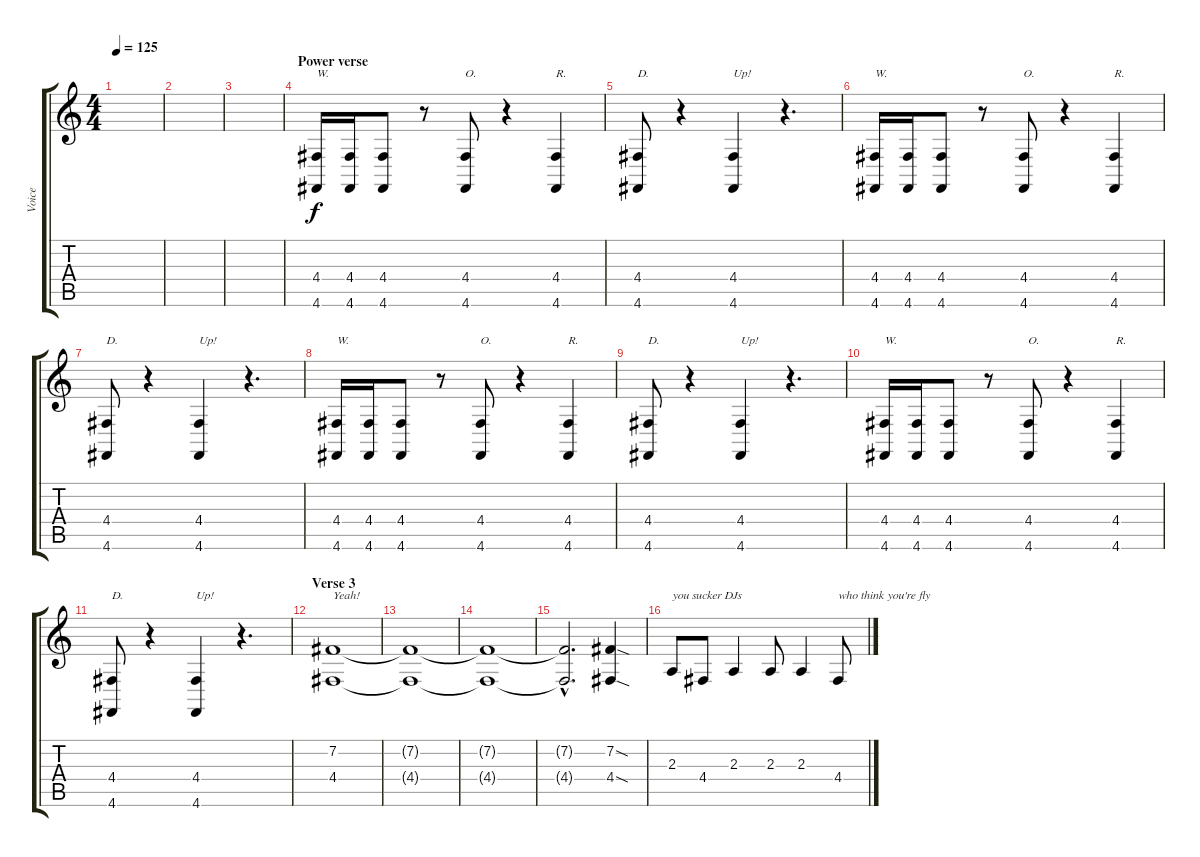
\track ("Voice" "Voice") {instrument lead2sawtooth}
\staff {score tabs}
\tuning (E4 B3 G3 D3 A2 D2) {hide}
\ts (4 4)
\tempo 125
\clef g2
\ks c
|
|
|
\section ("" "Power verse")
(4.4 4.6).16{txt "W."} (4.4 4.6).16 (4.4 4.6).8 r.8 (4.4 4.6).8{txt "O."} r.4 (4.4 4.6).4{txt "R."} |
(4.4 4.6).8{txt "D."} r.4 (4.4 4.6).4{txt "Up!"} r.4{d} |
(4.4 4.6).16{txt "W."} (4.4 4.6).16 (4.4 4.6).8 r.8 (4.4 4.6).8{txt "O."} r.4 (4.4 4.6).4{txt "R."} |
(4.4 4.6).8{txt "D."} r.4 (4.4 4.6).4{txt "Up!"} r.4{d} |
(4.4 4.6).16{txt "W."} (4.4 4.6).16 (4.4 4.6).8 r.8 (4.4 4.6).8{txt "O."} r.4 (4.4 4.6).4{txt "R."} |
(4.4 4.6).8{txt "D."} r.4 (4.4 4.6).4{txt "Up!"} r.4{d} |
(4.4 4.6).16{txt "W."} (4.4 4.6).16 (4.4 4.6).8 r.8 (4.4 4.6).8{txt "O."} r.4 (4.4 4.6).4{txt "R."} |
(4.4 4.6).8{txt "D."} r.4 (4.4 4.6).4{txt "Up!"} r.4{d} |
\section ("" "Verse 3")
(7.2 4.4).1{txt "Yeah!"} |
(7.2{t} 4.4{t}).1 |
(7.2{t} 4.4{t}).1 |
(7.2{hac t} 4.4{hac t}).2{d} (7.2{sod} 4.4{sod}).4 |
2.3.8{txt "you sucker DJs"} 4.4.8 2.3.4 2.3.8 2.3.4 4.4.8{txt "who think you're fly "}
